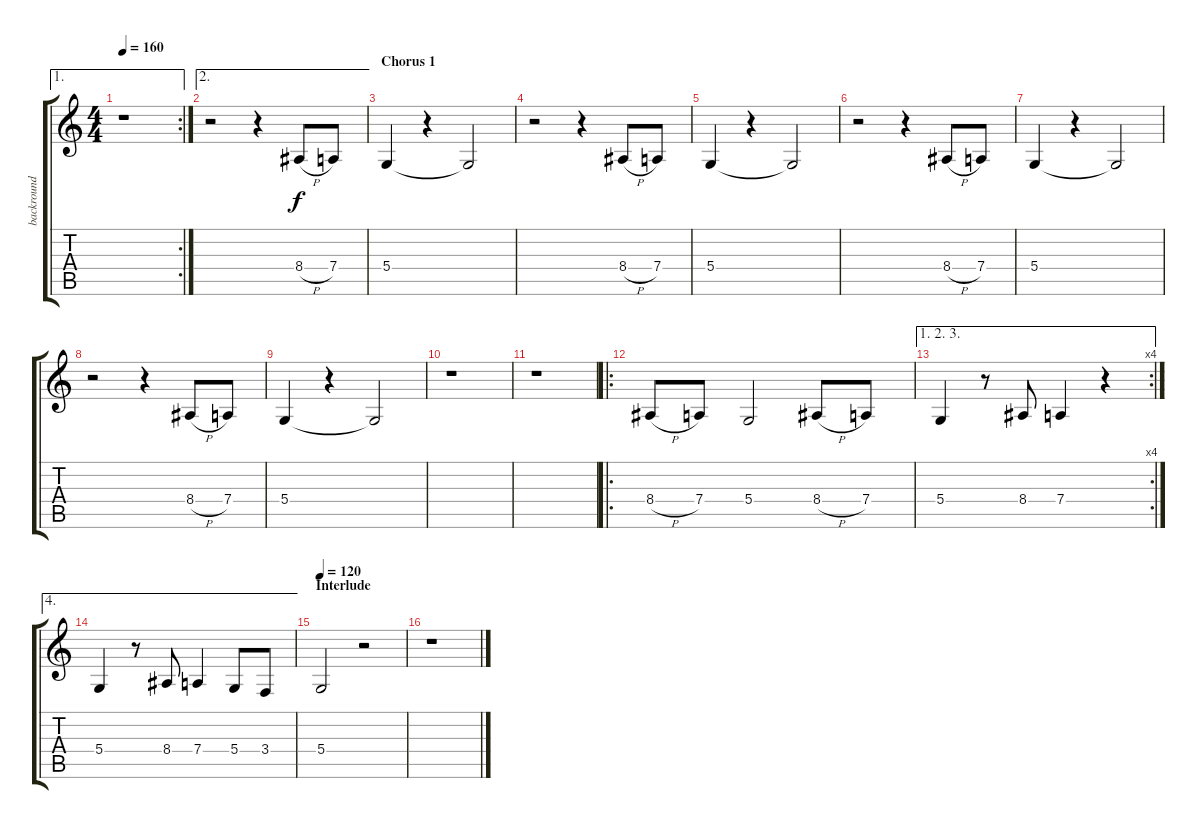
\track ("backround vocals" "backround ") {instrument choiraahs}
\staff {score tabs}
\tuning (E4 B3 G3 D3 A2 E2) {hide}
\ae 1
\rc 2
\ts (4 4)
\tempo 160
\clef g2
\ks c
r.1{dy f} |
\ae 2
r.2 r.4 8.4{h}.8 7.4.8 |
\section ("" "Chorus 1")
5.4.4 r.4 5.4{t}.2 |
r.2 r.4 8.4{h}.8 7.4.8 |
5.4.4 r.4 5.4{t}.2 |
r.2 r.4 8.4{h}.8 7.4.8 |
5.4.4 r.4 5.4{t}.2 |
r.2 r.4 8.4{h}.8 7.4.8 |
5.4.4 r.4 5.4{t}.2 |
r.1 |
r.1 |
\ro
8.4{h}.8 7.4.8 5.4.2 8.4{h}.8 7.4.8 |
\ae (1 2 3)
\rc 4
5.4.4 r.8 8.4.8 7.4.4 r.4 |
\ae 4
5.4.4 r.8 8.4.8 7.4.4 5.4.8 3.4.8 |
\section ("" "Interlude")
\tempo 120
5.4.2 r.2 |
r.1
